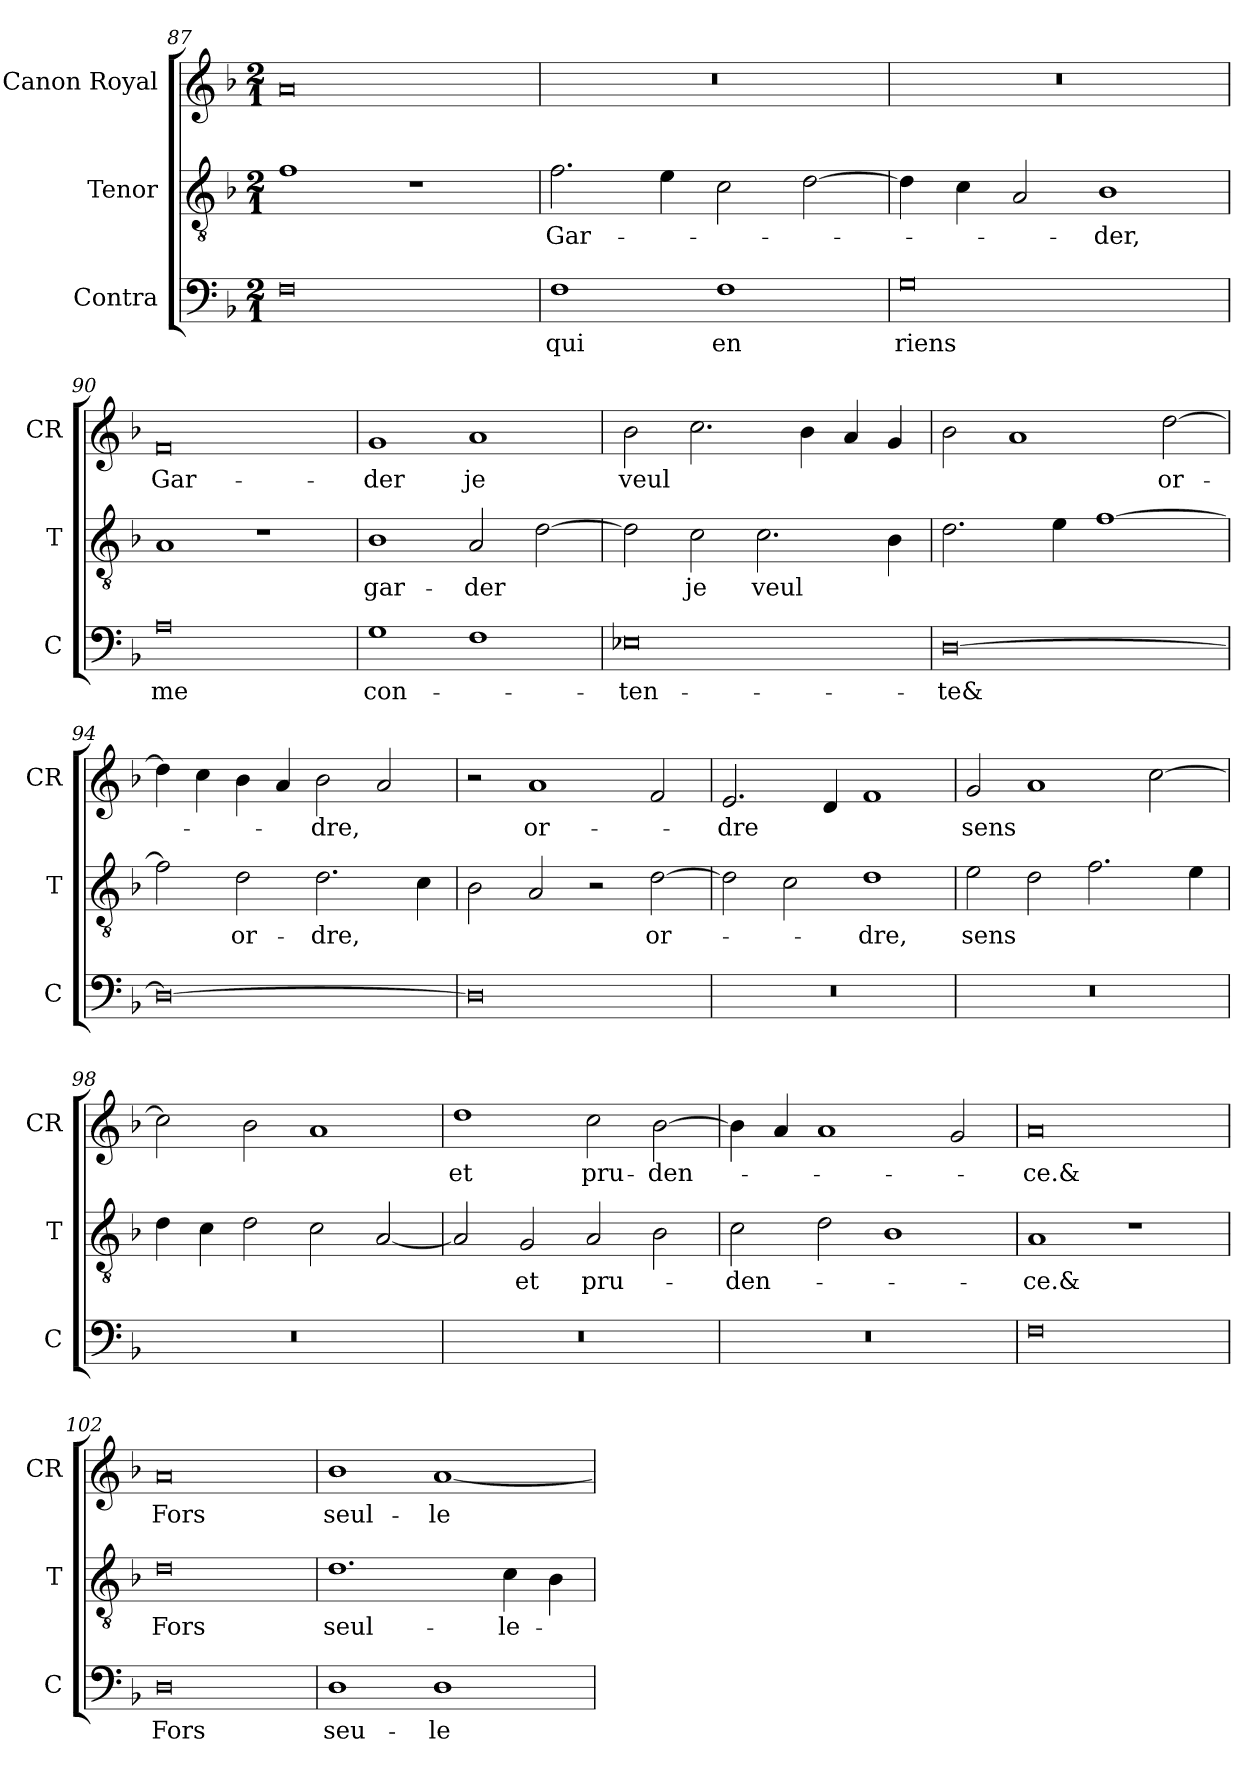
**kern	**text	**kern	**text	**kern	**text
*part3	*part3	*part2	*part2	*part1	*part1
*staff3	*staff3	*staff2	*staff2	*staff1	*staff1
*I"Contra	*	*I"Tenor	*	*I"Canon Royal	*
*I'C	*	*I'T	*	*I'CR	*
*clefF4	*	*clefGv2	*	*clefG2	*
*k[b-]	*	*k[b-]	*	*k[b-]	*
*M2/1	*	*M2/1	*	*M2/1	*
=87	=87	=87	=87	=87	=87
0F	.	1f	.	0a	.
.	.	1r	.	.	.
=88	=88	=88	=88	=88	=88
1F	qui	2.f	Gar-	0r	.
.	.	4e	.	.	.
1F	en	2c	.	.	.
.	.	[2d	.	.	.
=89	=89	=89	=89	=89	=89
0G	riens	4d]	.	0r	.
.	.	4c	.	.	.
.	.	2A	.	.	.
.	.	1B-	-der,	.	.
=90	=90	=90	=90	=90	=90
0A	me	1A	.	0f	Gar-
.	.	1r	.	.	.
=91	=91	=91	=91	=91	=91
1G	con-	1B-	-gar-	1g	-der
1F	.	2A	-der	1a	je
.	.	[2d	.	.	.
=92	=92	=92	=92	=92	=92
0E-X	-ten-	2d]	.	2b-	veul
.	.	2c	je	2.cc	.
.	.	2.c	veul	.	.
.	.	.	.	4b-	.
.	.	.	.	4a	.
.	.	4B-	.	4g	.
=93	=93	=93	=93	=93	=93
[0D	-te&	2.d	.	2b-	.
.	.	.	.	1a	.
.	.	4e	.	.	.
.	.	[1f	.	.	.
.	.	.	.	[2dd	or-
=94	=94	=94	=94	=94	=94
0D_	.	2f]	.	4dd]	.
.	.	.	.	4cc	.
.	.	2d	or-	4b-	.
.	.	.	.	4a	.
.	.	2.d	-dre,	2b-	-dre,
.	.	.	.	2a	.
.	.	4c	.	.	.
=95	=95	=95	=95	=95	=95
0D]	.	2B-	.	2r	.
.	.	2A	.	1a	or-
.	.	2r	.	.	.
.	.	[2d	or-	2f	.
=96	=96	=96	=96	=96	=96
0r	.	2d]	.	2.e	-dre
.	.	2c	.	.	.
.	.	.	.	4d	.
.	.	1d	-dre,	1f	.
=97	=97	=97	=97	=97	=97
0r	.	2e	sens	2g	sens
.	.	2d	.	1a	.
.	.	2.f	.	.	.
.	.	.	.	[2cc	.
.	.	4e	.	.	.
=98	=98	=98	=98	=98	=98
0r	.	4d	.	2cc]	.
.	.	4c	.	.	.
.	.	2d	.	2b-	.
.	.	2c	.	1a	.
.	.	[2A	.	.	.
=99	=99	=99	=99	=99	=99
0r	.	2A]	.	1dd	et
.	.	2G	et	.	.
.	.	2A	pru-	2cc	pru-
.	.	2B-	.	[2b-	-den-
=100	=100	=100	=100	=100	=100
0r	.	2c	-den-	4b-]	.
.	.	.	.	4a	.
.	.	2d	.	1a	.
.	.	1B-	.	.	.
.	.	.	.	2g	.
=101	=101	=101	=101	=101	=101
0F	.	1A	-ce.&	0a	-ce.&
.	.	1r	.	.	.
=102	=102	=102	=102	=102	=102
0D	Fors	0d	Fors	0a	Fors
=103	=103	=103	=103	=103	=103
1D	seu-	1.d	seul-	1b-	seul-
1D	-le-	.	.	[1a	-le-
.	.	4c	-le-	.	.
.	.	4B-	.	.	.
=	=	=	=	=	=
*-	*-	*-	*-	*-	*-
